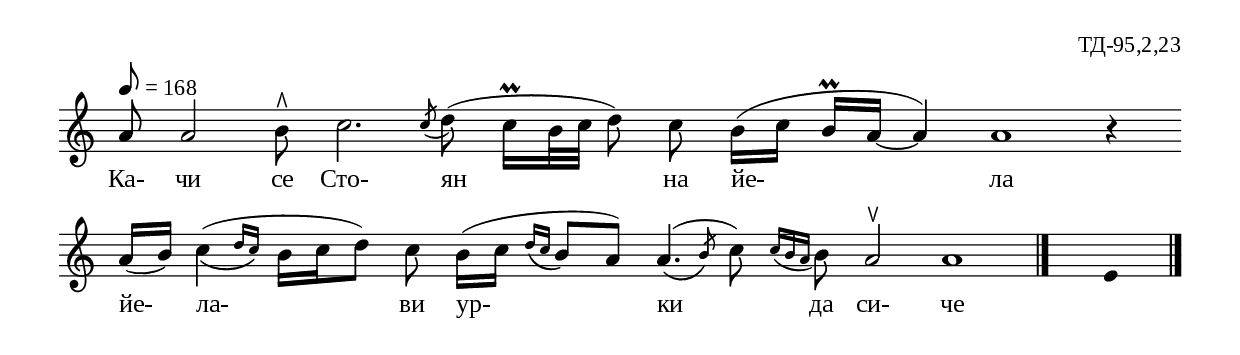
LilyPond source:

%{
td_095_2_23
%}

\include "td-preamble.ly"

\score {
\relative c'' {
\tempo 8 = 168
\cadenzaOn
\phrasingSlurDown
a8 a2 b8^\rtoe c2. \acciaccatura c8 d(\noBeam c16\prall[ b32 c] d8\noBeam) c
b16([ c] b[\prall a]~ a4) a1 r4
\bar ""
a16[( b]) \afterGrace c4(\( { d16[ c]\) } b[ c d8]) c\noBeam 
b16[( c] \grace { d16[\( c] } b8[\) a]) 
\afterGrace a4.\(( { \stdB b8\) \stdE } c\noBeam)
\acciaccatura { c16[ b a] } b8 a2^\ltoe a1
 \bar "|." 
s4 \fixB e
 \bar "|."  
}
\addlyrics { Ка- чи се Сто- ян на йе- ла йе- ла- ви ур- ки да си- че  }
%
\layout {
   \context { 
	    \Staff \remove "Time_signature_engraver" } 
  indent = #0
  line-width = 190\mm
  ragged-right=##f
}
%
\midi { 
	\context {
		\Score tempoWholesPerMinute = #(ly:make-moment 168 8)
		}
	}
}
%
\header{
  opus = "ТД-95,2,23"
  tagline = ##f
}


